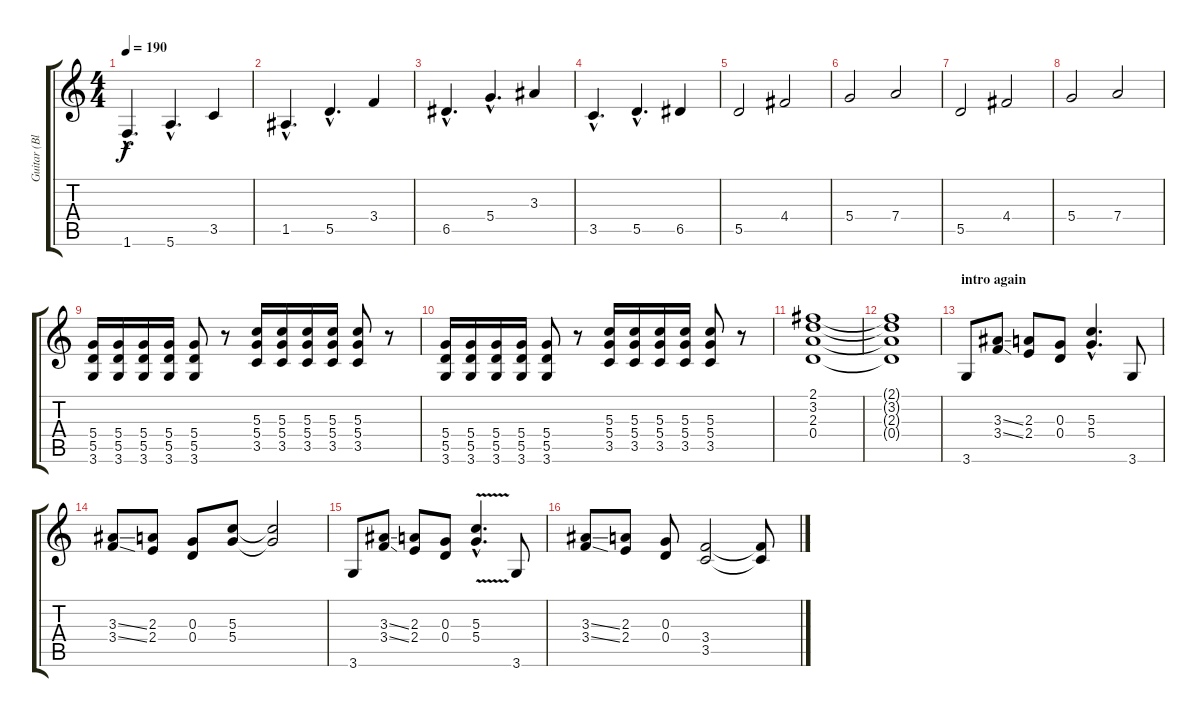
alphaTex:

\track ("Guitar (Blackmore)" "Guitar (Bl") {instrument distortionguitar}
\staff {score tabs}
\tuning (E4 B3 G3 D3 A2 E2) {hide}
\ts (4 4)
\tempo 190
\clef g2
\ks c
1.6{hac}.4{d dy f} 5.6{hac}.4{d} 3.5.4 |
1.5{hac}.4{d} 5.5{hac}.4{d} 3.4.4 |
6.5{hac}.4{d} 5.4{hac}.4{d} 3.3.4 |
3.5{hac}.4{d} 5.5{hac}.4{d} 6.5.4 |
5.5.2 4.4.2 |
5.4.2 7.4.2 |
5.5.2 4.4.2 |
5.4.2 7.4.2 |
(5.4 5.5 3.6).16 (5.4 5.5 3.6).16 (5.4 5.5 3.6).16 (5.4 5.5 3.6).16 (5.4 5.5 3.6).8 r.8 (5.3 5.4 3.5).16 (5.3 5.4 3.5).16 (5.3 5.4 3.5).16 (5.3 5.4 3.5).16 (5.3 5.4 3.5).8 r.8 |
(5.4 5.5 3.6).16 (5.4 5.5 3.6).16 (5.4 5.5 3.6).16 (5.4 5.5 3.6).16 (5.4 5.5 3.6).8 r.8 (5.3 5.4 3.5).16 (5.3 5.4 3.5).16 (5.3 5.4 3.5).16 (5.3 5.4 3.5).16 (5.3 5.4 3.5).8 r.8 |
(2.1 3.2 2.3 0.4).1 |
(2.1{t} 3.2{t} 2.3{t} 0.4{t}).1 |
\section ("" "intro again")
3.6.8 (3.3{ss} 3.4{ss}).8 (2.3 2.4).8 (0.3 0.4).8 (5.3{hac} 5.4{hac}).4{d} 3.6.8 |
(3.3{ss} 3.4{ss}).8 (2.3 2.4).8 (0.3 0.4).8 (5.3 5.4).8 (5.3{t} 5.4{t}).2 |
3.6.8 (3.3{ss} 3.4{ss}).8 (2.3 2.4).8 (0.3 0.4).8 (5.3{v hac} 5.4{v hac}).4{d} 3.6.8 |
(3.3{ss} 3.4{ss}).8 (2.3 2.4).8 (0.3 0.4).8 (3.4 3.5).2 (3.4{t} 3.5{t}).8
